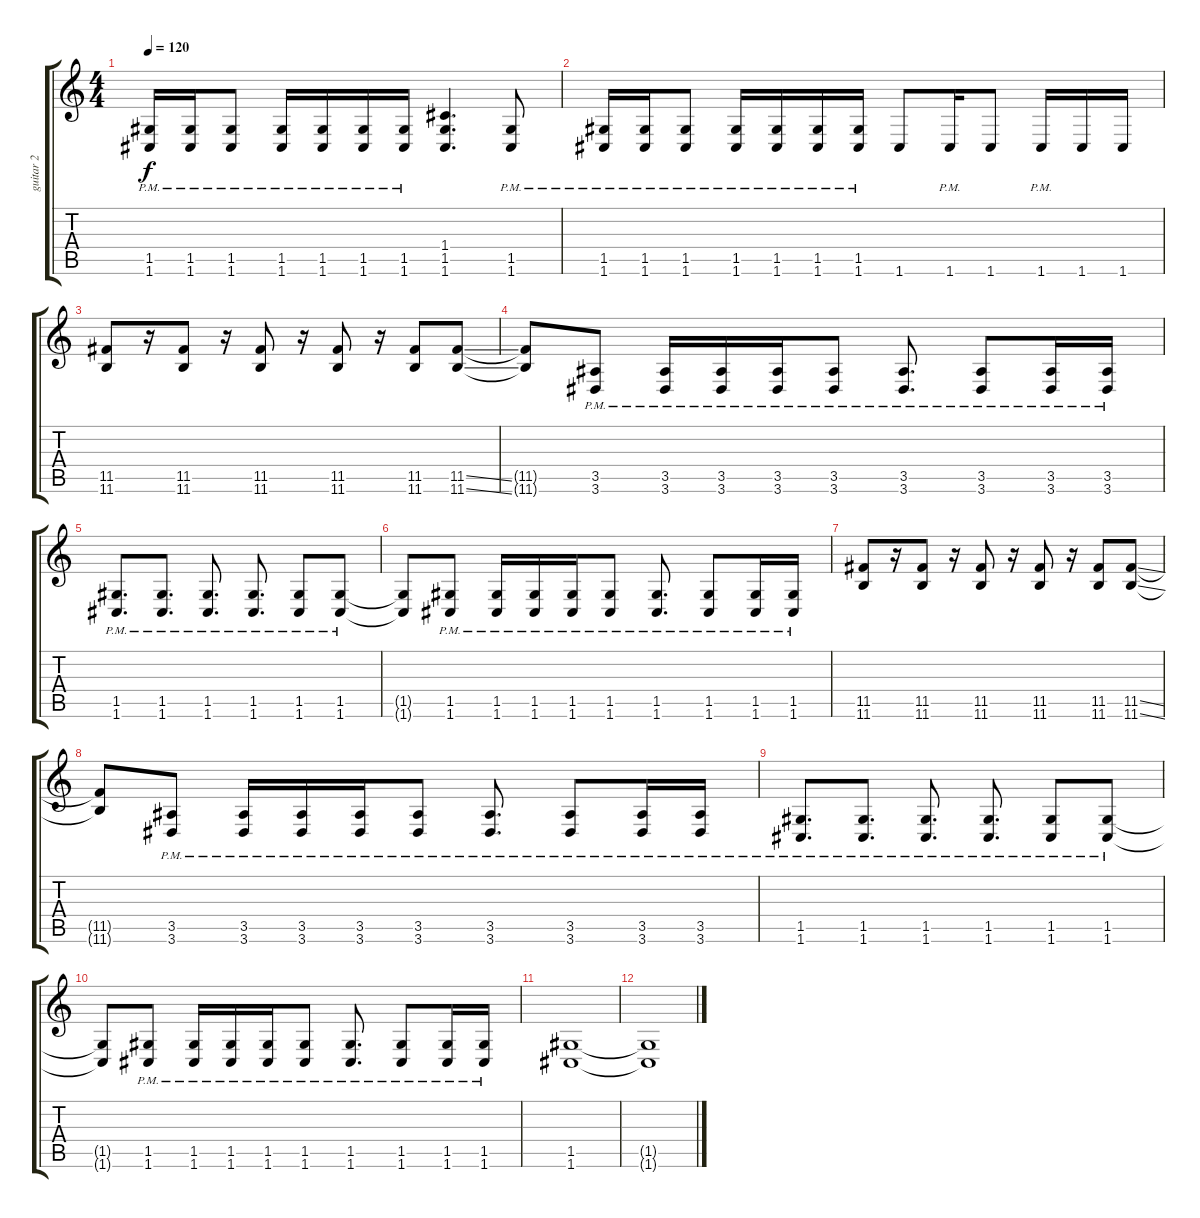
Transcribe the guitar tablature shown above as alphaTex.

\track ("guitar 2" "guitar 2") {instrument distortionguitar}
\staff {score tabs}
\tuning (D4 A3 F3 C3 G2 C2) {hide}
\ts (4 4)
\tempo 120
\clef g2
\ks c
(1.5{pm} 1.6{pm}).16{dy f} (1.5{pm} 1.6{pm}).16 (1.5{pm} 1.6{pm}).8 (1.5{pm} 1.6{pm}).16 (1.5{pm} 1.6{pm}).16 (1.5{pm} 1.6{pm}).16 (1.5{pm} 1.6{pm}).16 (1.4 1.5 1.6).4{d} (1.5{pm} 1.6{pm}).8 |
(1.5{pm} 1.6{pm}).16 (1.5{pm} 1.6{pm}).16 (1.5{pm} 1.6{pm}).8 (1.5{pm} 1.6{pm}).16 (1.5{pm} 1.6{pm}).16 (1.5{pm} 1.6{pm}).16 (1.5{pm} 1.6{pm}).16 1.6.8 1.6{pm}.16 1.6.8 1.6{pm}.16 1.6.16 1.6.16 |
(11.5 11.6).8 r.16 (11.5 11.6).8 r.16 (11.5 11.6).8 r.16 (11.5 11.6).8 r.16 (11.5 11.6).8 (11.5{ss} 11.6{ss}).8 |
(11.5{t} 11.6{t}).8 (3.5{pm} 3.6{pm}).8 (3.5{pm} 3.6{pm}).16 (3.5{pm} 3.6{pm}).16 (3.5{pm} 3.6{pm}).16 (3.5{pm} 3.6{pm}).8 (3.5{pm} 3.6{pm}).8{d} (3.5{pm} 3.6{pm}).8 (3.5{pm} 3.6{pm}).16 (3.5{pm} 3.6{pm}).16 |
(1.5{pm} 1.6{pm}).8{d} (1.5{pm} 1.6{pm}).8{d} (1.5{pm} 1.6{pm}).8{d} (1.5{pm} 1.6{pm}).8{d} (1.5{pm} 1.6{pm}).8 (1.5{pm} 1.6{pm}).8 |
(1.5{t} 1.6{t}).8 (1.5{pm} 1.6{pm}).8 (1.5{pm} 1.6{pm}).16 (1.5{pm} 1.6{pm}).16 (1.5{pm} 1.6{pm}).16 (1.5{pm} 1.6{pm}).8 (1.5{pm} 1.6{pm}).8{d} (1.5{pm} 1.6{pm}).8 (1.5{pm} 1.6{pm}).16 (1.5{pm} 1.6{pm}).16 |
(11.5 11.6).8 r.16 (11.5 11.6).8 r.16 (11.5 11.6).8 r.16 (11.5 11.6).8 r.16 (11.5 11.6).8 (11.5{ss} 11.6{ss}).8 |
(11.5{t} 11.6{t}).8 (3.5{pm} 3.6{pm}).8 (3.5{pm} 3.6{pm}).16 (3.5{pm} 3.6{pm}).16 (3.5{pm} 3.6{pm}).16 (3.5{pm} 3.6{pm}).8 (3.5{pm} 3.6{pm}).8{d} (3.5{pm} 3.6{pm}).8 (3.5{pm} 3.6{pm}).16 (3.5{pm} 3.6{pm}).16 |
(1.5{pm} 1.6{pm}).8{d} (1.5{pm} 1.6{pm}).8{d} (1.5{pm} 1.6{pm}).8{d} (1.5{pm} 1.6{pm}).8{d} (1.5{pm} 1.6{pm}).8 (1.5{pm} 1.6{pm}).8 |
(1.5{t} 1.6{t}).8 (1.5{pm} 1.6{pm}).8 (1.5{pm} 1.6{pm}).16 (1.5{pm} 1.6{pm}).16 (1.5{pm} 1.6{pm}).16 (1.5{pm} 1.6{pm}).8 (1.5{pm} 1.6{pm}).8{d} (1.5{pm} 1.6{pm}).8 (1.5{pm} 1.6{pm}).16 (1.5{pm} 1.6{pm}).16 |
(1.5 1.6).1 |
(1.5{t} 1.6{t}).1
